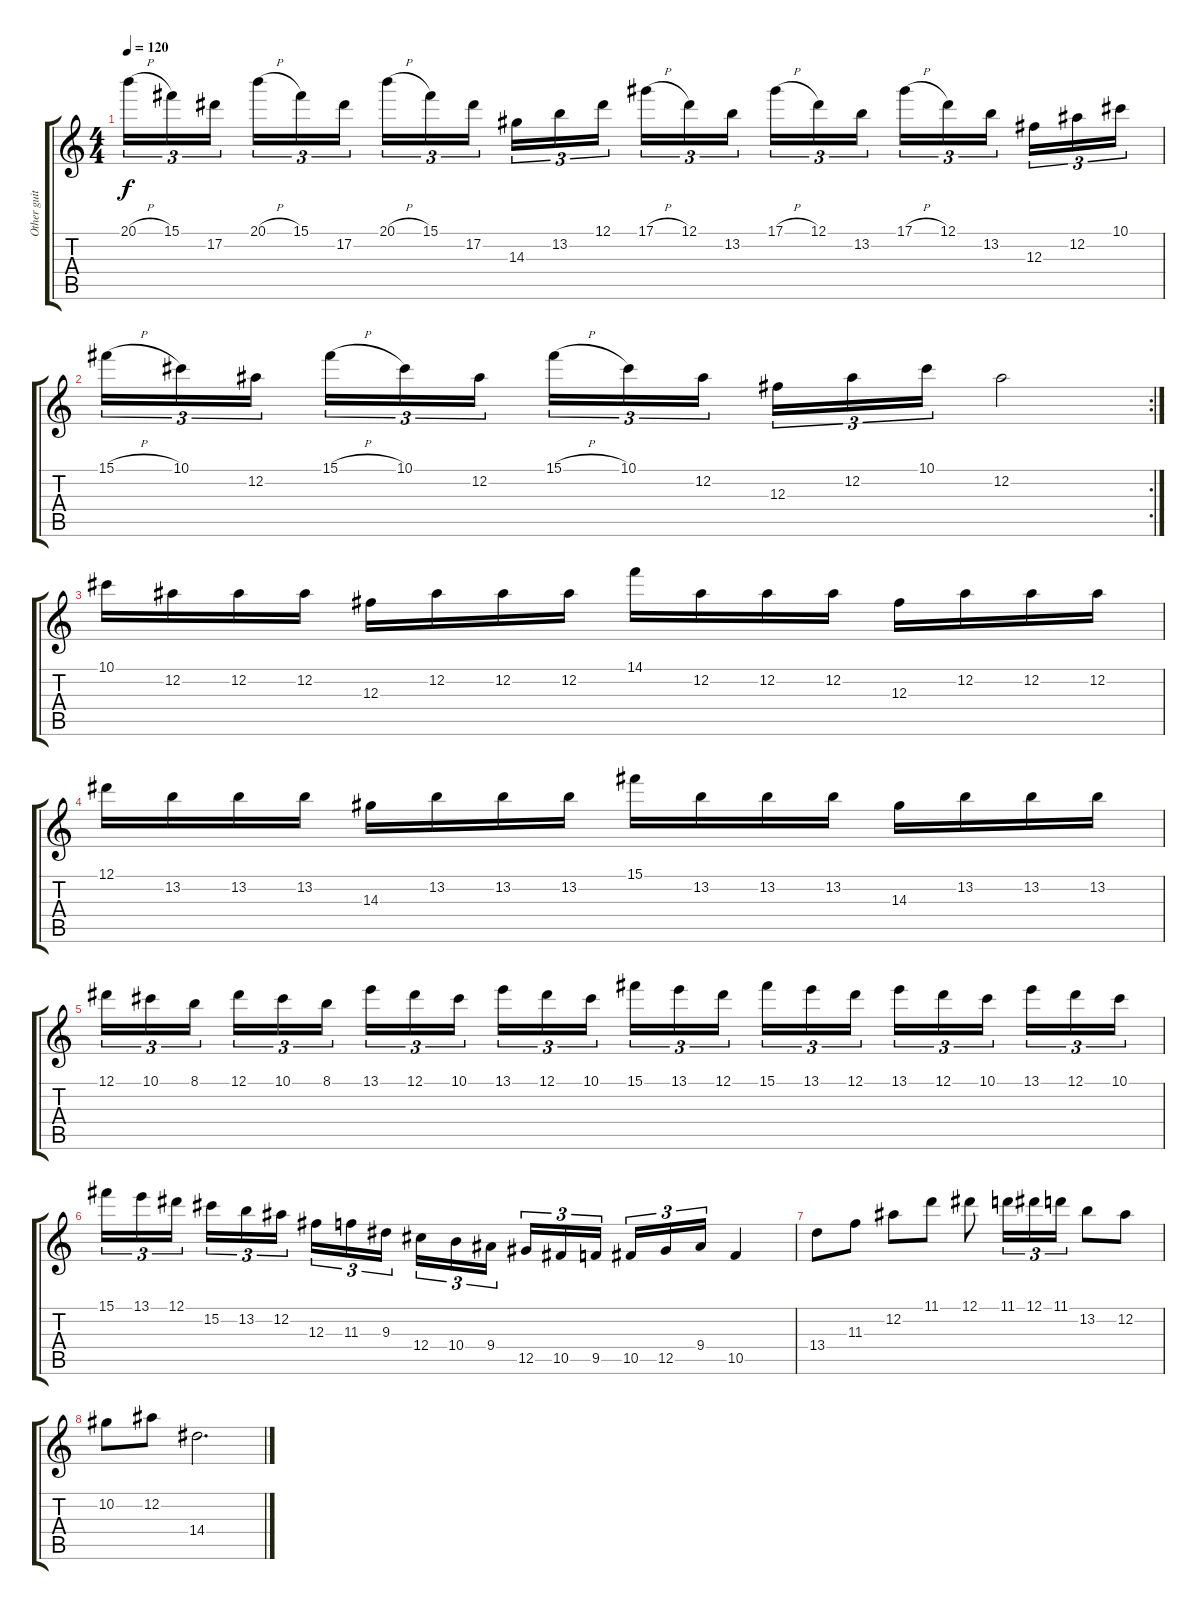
\track ("Other guitar" "Other guit") {instrument overdrivenguitar}
\staff {score tabs}
\tuning (Eb4 Bb3 Gb3 Db3 Ab2 Eb2) {hide}
\ts (4 4)
\tempo 120
\clef g2
\ks c
20.1{h}.16{tu (3 2) dy f} 15.1.16{tu (3 2)} 17.2.16{tu (3 2) beam splitsecondary} 20.1{h}.16{tu (3 2)} 15.1.16{tu (3 2)} 17.2.16{tu (3 2)} 20.1{h}.16{tu (3 2)} 15.1.16{tu (3 2)} 17.2.16{tu (3 2) beam splitsecondary} 14.3.16{tu (3 2)} 13.2.16{tu (3 2)} 12.1.16{tu (3 2)} 17.1{h}.16{tu (3 2)} 12.1.16{tu (3 2)} 13.2.16{tu (3 2) beam splitsecondary} 17.1{h}.16{tu (3 2)} 12.1.16{tu (3 2)} 13.2.16{tu (3 2)} 17.1{h}.16{tu (3 2)} 12.1.16{tu (3 2)} 13.2.16{tu (3 2) beam splitsecondary} 12.3.16{tu (3 2)} 12.2.16{tu (3 2)} 10.1.16{tu (3 2)} |
\rc 2
15.1{h}.16{tu (3 2)} 10.1.16{tu (3 2)} 12.2.16{tu (3 2) beam splitsecondary} 15.1{h}.16{tu (3 2)} 10.1.16{tu (3 2)} 12.2.16{tu (3 2)} 15.1{h}.16{tu (3 2)} 10.1.16{tu (3 2)} 12.2.16{tu (3 2) beam splitsecondary} 12.3.16{tu (3 2)} 12.2.16{tu (3 2)} 10.1.16{tu (3 2)} 12.2.2 |
10.1.16 12.2.16 12.2.16 12.2.16 12.3.16 12.2.16 12.2.16 12.2.16 14.1.16 12.2.16 12.2.16 12.2.16 12.3.16 12.2.16 12.2.16 12.2.16 |
12.1.16 13.2.16 13.2.16 13.2.16 14.3.16 13.2.16 13.2.16 13.2.16 15.1.16 13.2.16 13.2.16 13.2.16 14.3.16 13.2.16 13.2.16 13.2.16 |
12.1.16{tu (3 2)} 10.1.16{tu (3 2)} 8.1.16{tu (3 2) beam splitsecondary} 12.1.16{tu (3 2)} 10.1.16{tu (3 2)} 8.1.16{tu (3 2)} 13.1.16{tu (3 2)} 12.1.16{tu (3 2)} 10.1.16{tu (3 2) beam splitsecondary} 13.1.16{tu (3 2)} 12.1.16{tu (3 2)} 10.1.16{tu (3 2)} 15.1.16{tu (3 2)} 13.1.16{tu (3 2)} 12.1.16{tu (3 2) beam splitsecondary} 15.1.16{tu (3 2)} 13.1.16{tu (3 2)} 12.1.16{tu (3 2)} 13.1.16{tu (3 2)} 12.1.16{tu (3 2)} 10.1.16{tu (3 2) beam splitsecondary} 13.1.16{tu (3 2)} 12.1.16{tu (3 2)} 10.1.16{tu (3 2)} |
15.1.16{tu (3 2)} 13.1.16{tu (3 2)} 12.1.16{tu (3 2) beam splitsecondary} 15.2.16{tu (3 2)} 13.2.16{tu (3 2)} 12.2.16{tu (3 2)} 12.3.16{tu (3 2)} 11.3.16{tu (3 2)} 9.3.16{tu (3 2) beam splitsecondary} 12.4.16{tu (3 2)} 10.4.16{tu (3 2)} 9.4.16{tu (3 2)} 12.5.16{tu (3 2)} 10.5.16{tu (3 2)} 9.5.16{tu (3 2) beam splitsecondary} 10.5.16{tu (3 2)} 12.5.16{tu (3 2)} 9.4.16{tu (3 2)} 10.5.4 |
13.4.8 11.3.8 12.2.8 11.1.8 12.1.8 11.1.16{tu (3 2)} 12.1.16{tu (3 2)} 11.1.16{tu (3 2)} 13.2.8 12.2.8 |
10.2.8 12.2.8 14.4.2{d}
